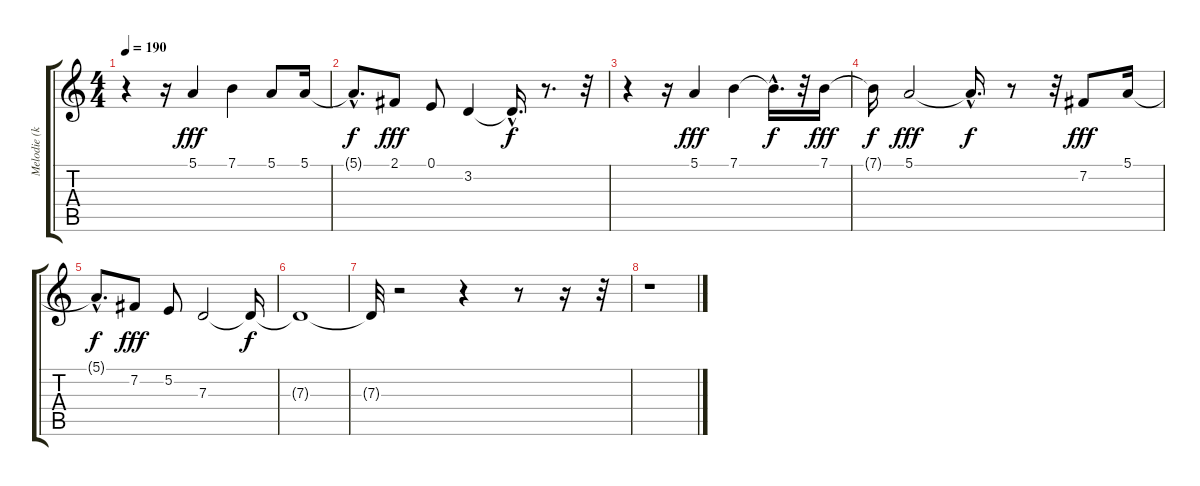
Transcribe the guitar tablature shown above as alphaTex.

\track ("Melodie (keine)" "Melodie (k") {instrument violin}
\staff {score tabs}
\tuning (E4 B3 G3 D3 A2 E2) {hide}
\ts (4 4)
\tempo 190
\clef g2
\ks c
r.4{dy f} r.16 5.1.4{dy fff} 7.1.4 5.1.8 5.1.16 |
5.1{hac t}.8{d dy f} 2.1.8{dy fff} 0.1.8 3.2.4 3.2{hac t}.16{d dy f} r.8{d} r.32 |
r.4 r.16 5.1.4{dy fff} 7.1.4 7.1{hac t}.16{d dy f} r.32 7.1.16{dy fff} |
7.1{t}.16{dy f} 5.1.2{dy fff} 5.1{hac t}.16{d dy f} r.8 r.32 7.2.8{dy fff} 5.1.16 |
5.1{hac t}.8{d dy f} 7.2.8{dy fff} 5.2.8 7.3.2 7.3{t}.16{dy f} |
7.3{t}.1 |
7.3{t}.32 r.2 r.4 r.8 r.16 r.32 |
r.1
